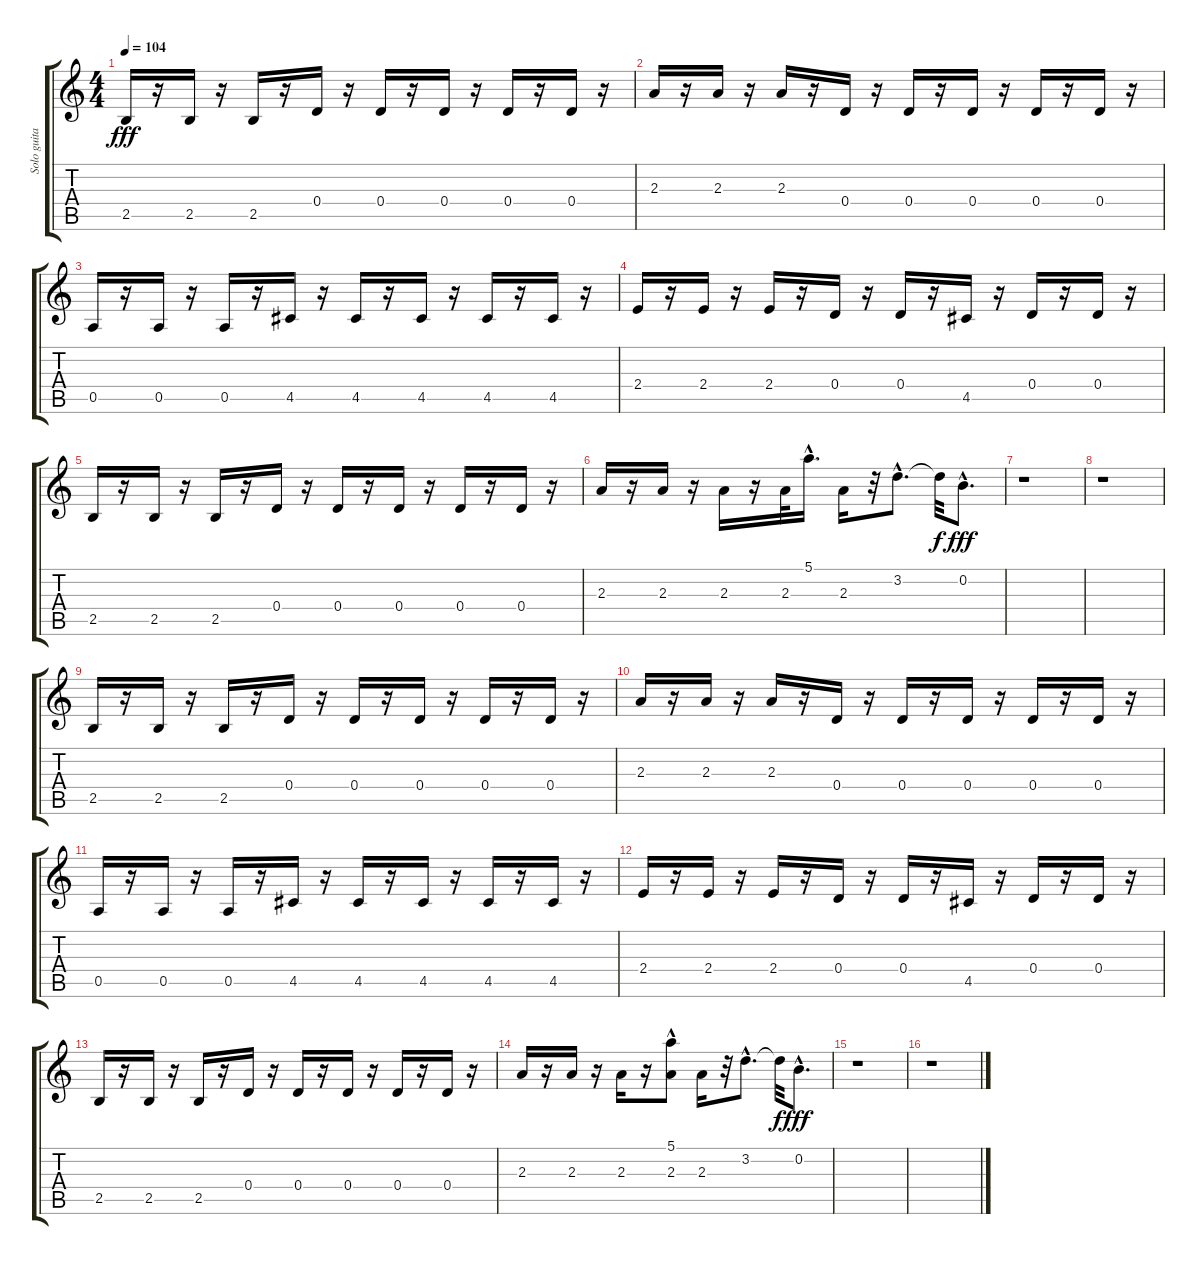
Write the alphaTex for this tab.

\track ("Solo guitar" "Solo guita") {instrument electricguitarclean}
\staff {score tabs}
\tuning (E4 B3 G3 D3 A2 E2) {hide}
\ts (4 4)
\tempo 104
\clef g2
\ks c
2.5.16{dy fff} r.16 2.5.16 r.16 2.5.16 r.16 0.4.16 r.16 0.4.16 r.16 0.4.16 r.16 0.4.16 r.16 0.4.16 r.16 |
2.3.16 r.16 2.3.16 r.16 2.3.16 r.16 0.4.16 r.16 0.4.16 r.16 0.4.16 r.16 0.4.16 r.16 0.4.16 r.16 |
0.5.16 r.16 0.5.16 r.16 0.5.16 r.16 4.5.16 r.16 4.5.16 r.16 4.5.16 r.16 4.5.16 r.16 4.5.16 r.16 |
2.4.16 r.16 2.4.16 r.16 2.4.16 r.16 0.4.16 r.16 0.4.16 r.16 4.5.16 r.16 0.4.16 r.16 0.4.16 r.16 |
2.5.16 r.16 2.5.16 r.16 2.5.16 r.16 0.4.16 r.16 0.4.16 r.16 0.4.16 r.16 0.4.16 r.16 0.4.16 r.16 |
2.3.16 r.16 2.3.16 r.16 2.3.16 r.16 2.3.32 5.1{hac}.16{d} 2.3.16 r.32 3.2{hac}.8{d} 3.2{t}.32{dy f} 0.2{hac}.8{d dy fff} |
r.1 |
r.1 |
2.5.16 r.16 2.5.16 r.16 2.5.16 r.16 0.4.16 r.16 0.4.16 r.16 0.4.16 r.16 0.4.16 r.16 0.4.16 r.16 |
2.3.16 r.16 2.3.16 r.16 2.3.16 r.16 0.4.16 r.16 0.4.16 r.16 0.4.16 r.16 0.4.16 r.16 0.4.16 r.16 |
0.5.16 r.16 0.5.16 r.16 0.5.16 r.16 4.5.16 r.16 4.5.16 r.16 4.5.16 r.16 4.5.16 r.16 4.5.16 r.16 |
2.4.16 r.16 2.4.16 r.16 2.4.16 r.16 0.4.16 r.16 0.4.16 r.16 4.5.16 r.16 0.4.16 r.16 0.4.16 r.16 |
2.5.16 r.16 2.5.16 r.16 2.5.16 r.16 0.4.16 r.16 0.4.16 r.16 0.4.16 r.16 0.4.16 r.16 0.4.16 r.16 |
2.3.16 r.16 2.3.16 r.16 2.3.16 r.16 (5.1{hac} 2.3).8 2.3.16 r.32 3.2{hac}.8{d} 3.2{t}.32{dy f} 0.2{hac}.8{d dy fff} |
r.1 |
r.1
